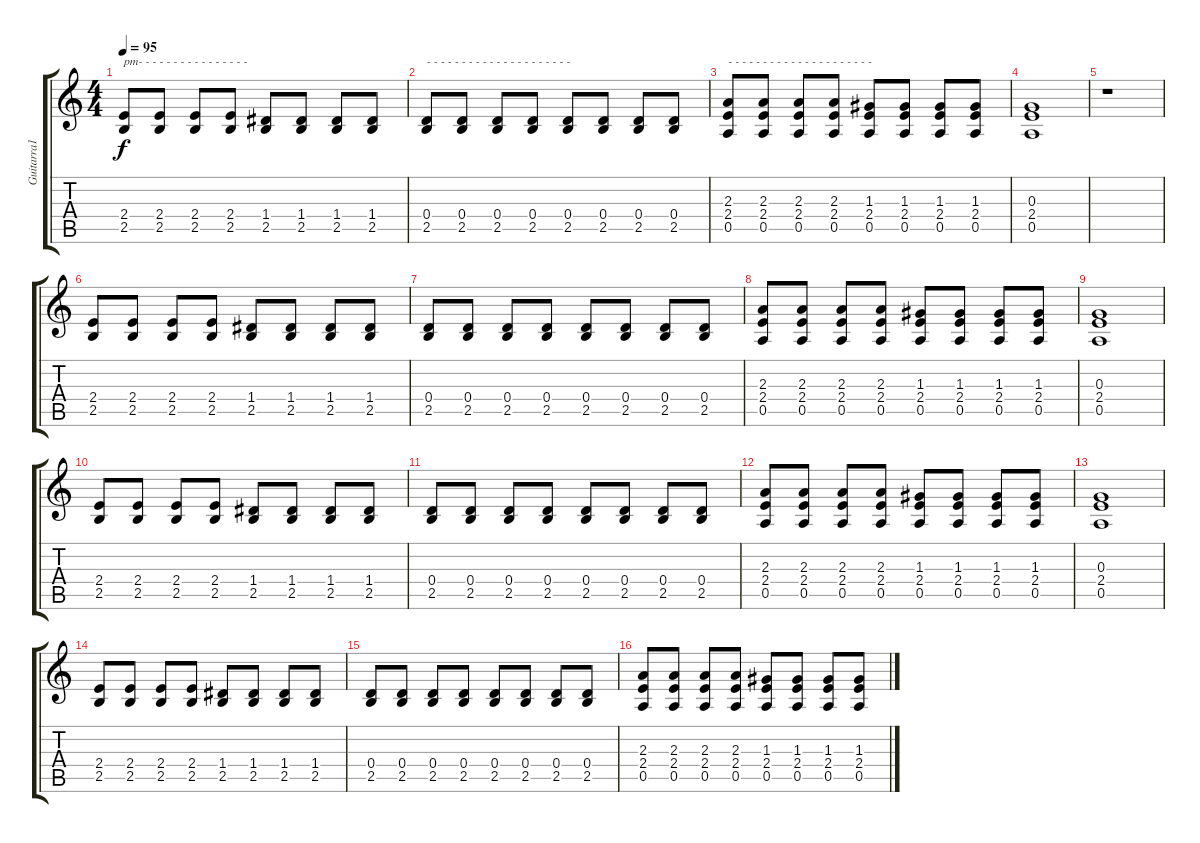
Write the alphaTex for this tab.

\track ("Guitarra1 (Robe)" "Guitarra1 ") {instrument distortionguitar}
\staff {score tabs}
\tuning (E4 B3 G3 D3 A2 E2) {hide}
\ts (4 4)
\tempo 95
\clef g2
\ks c
(2.4 2.5).8{txt "pm- - - - - - - - - - - - - - - -" dy f} (2.4 2.5).8 (2.4 2.5).8 (2.4 2.5).8 (1.4 2.5).8 (1.4 2.5).8 (1.4 2.5).8 (1.4 2.5).8 |
(0.4 2.5).8{txt "- - - - - - - - - - - - - - - - - - - - - "} (0.4 2.5).8 (0.4 2.5).8 (0.4 2.5).8 (0.4 2.5).8 (0.4 2.5).8 (0.4 2.5).8 (0.4 2.5).8 |
(2.3 2.4 0.5).8{txt "- - - - - - - - - - - - - - - - - - - - -"} (2.3 2.4 0.5).8 (2.3 2.4 0.5).8 (2.3 2.4 0.5).8 (1.3 2.4 0.5).8 (1.3 2.4 0.5).8 (1.3 2.4 0.5).8 (1.3 2.4 0.5).8 |
(0.3 2.4 0.5).1 |
r.1 |
(2.4 2.5).8 (2.4 2.5).8 (2.4 2.5).8 (2.4 2.5).8 (1.4 2.5).8 (1.4 2.5).8 (1.4 2.5).8 (1.4 2.5).8 |
(0.4 2.5).8 (0.4 2.5).8 (0.4 2.5).8 (0.4 2.5).8 (0.4 2.5).8 (0.4 2.5).8 (0.4 2.5).8 (0.4 2.5).8 |
(2.3 2.4 0.5).8 (2.3 2.4 0.5).8 (2.3 2.4 0.5).8 (2.3 2.4 0.5).8 (1.3 2.4 0.5).8 (1.3 2.4 0.5).8 (1.3 2.4 0.5).8 (1.3 2.4 0.5).8 |
(0.3 2.4 0.5).1 |
(2.4 2.5).8 (2.4 2.5).8 (2.4 2.5).8 (2.4 2.5).8 (1.4 2.5).8 (1.4 2.5).8 (1.4 2.5).8 (1.4 2.5).8 |
(0.4 2.5).8 (0.4 2.5).8 (0.4 2.5).8 (0.4 2.5).8 (0.4 2.5).8 (0.4 2.5).8 (0.4 2.5).8 (0.4 2.5).8 |
(2.3 2.4 0.5).8 (2.3 2.4 0.5).8 (2.3 2.4 0.5).8 (2.3 2.4 0.5).8 (1.3 2.4 0.5).8 (1.3 2.4 0.5).8 (1.3 2.4 0.5).8 (1.3 2.4 0.5).8 |
(0.3 2.4 0.5).1 |
(2.4 2.5).8 (2.4 2.5).8 (2.4 2.5).8 (2.4 2.5).8 (1.4 2.5).8 (1.4 2.5).8 (1.4 2.5).8 (1.4 2.5).8 |
(0.4 2.5).8 (0.4 2.5).8 (0.4 2.5).8 (0.4 2.5).8 (0.4 2.5).8 (0.4 2.5).8 (0.4 2.5).8 (0.4 2.5).8 |
(2.3 2.4 0.5).8 (2.3 2.4 0.5).8 (2.3 2.4 0.5).8 (2.3 2.4 0.5).8 (1.3 2.4 0.5).8 (1.3 2.4 0.5).8 (1.3 2.4 0.5).8 (1.3 2.4 0.5).8
